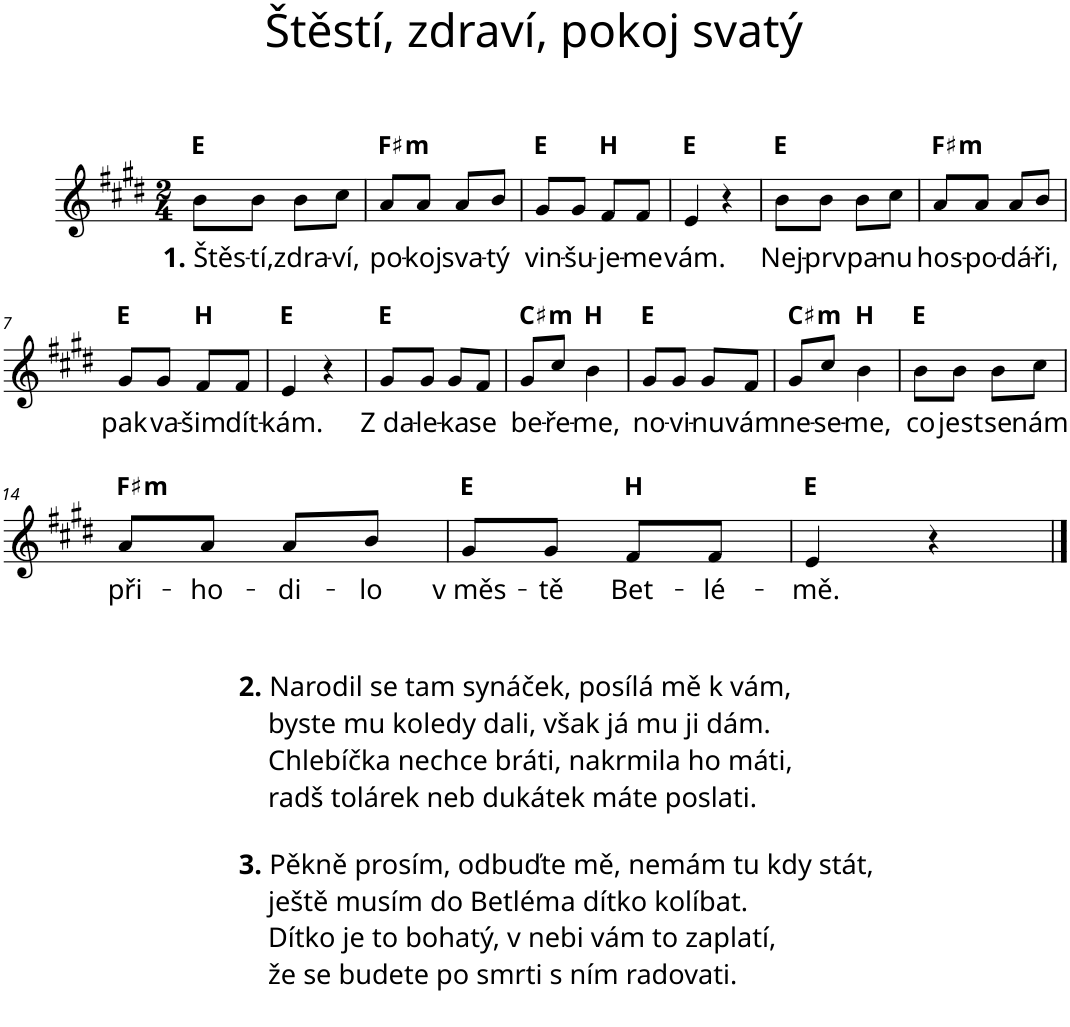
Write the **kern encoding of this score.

**kern	**text	**harte
*part1	*part1	*part1
*staff1	*staff1	*
*I"Piano	*	*
*I'Pno.	*	*
*clefG2	*	*
*k[f#c#g#d#]	*	*
*M2/4	*	*
=1	=1	=1
!	!LO:LY:b	!
8b\L	1. Štěs	E:maj
!	!LO:LY:b	!
8b\J	-tí,	.
!	!LO:LY:b	!
8b\L	zdra-	.
!	!LO:LY:b	!
8cc#\J	-ví,	.
=2	=2	=2
!	!LO:LY:b	!LO:H:kt=m
8a/L	po-	F#:min
!	!LO:LY:b	!
8a/J	-koj	.
!	!LO:LY:b	!
8a/L	sva-	.
!	!LO:LY:b	!
8b/J	-tý	.
=3	=3	=3
!	!LO:LY:b	!
8g#/L	vin-	E:maj
!	!LO:LY:b	!
8g#/J	-šu-	.
!	!LO:LY:b	!
8f#/L	-je-	B:maj
!	!LO:LY:b	!
8f#/J	-me	.
=4	=4	=4
!	!LO:LY:b	!
4e/	vám.	E:maj
4r	.	.
=5	=5	=5
!	!LO:LY:b	!
8b\L	Nej-	E:maj
!	!LO:LY:b	!
8b\J	-prv	.
!	!LO:LY:b	!
8b\L	pa-	.
!	!LO:LY:b	!
8cc#\J	-nu	.
=6	=6	=6
!	!LO:LY:b	!LO:H:kt=m
8a/L	hos-	F#:min
!	!LO:LY:b	!
8a/J	-po-	.
!	!LO:LY:b	!
8a/L	-dá-	.
!	!LO:LY:b	!
8b/J	-ři,	.
!!LO:LB:g=z
=7	=7	=7
!	!LO:LY:b	!
8g#/L	pak	E:maj
!	!LO:LY:b	!
8g#/J	va-	.
!	!LO:LY:b	!
8f#/L	-šim	B:maj
!	!LO:LY:b	!
8f#/J	dít-	.
=8	=8	=8
!	!LO:LY:b	!
4e/	-kám.	E:maj
4r	.	.
=9	=9	=9
!	!LO:LY:b	!
8g#/L	Z da-	E:maj
!	!LO:LY:b	!
8g#/J	-le-	.
!	!LO:LY:b	!
8g#/L	-ka	.
!	!LO:LY:b	!
8f#/J	se	.
=10	=10	=10
!	!LO:LY:b	!LO:H:kt=m
8g#/L	be-	C#:min
!	!LO:LY:b	!
8cc#/J	-ře-	.
!	!LO:LY:b	!
4b\	-me,	B:maj
=11	=11	=11
!	!LO:LY:b	!
8g#/L	no-	E:maj
!	!LO:LY:b	!
8g#/J	-vi-	.
!	!LO:LY:b	!
8g#/L	-nu	.
!	!LO:LY:b	!
8f#/J	vám	.
=12	=12	=12
!	!LO:LY:b	!LO:H:kt=m
8g#/L	ne-	C#:min
!	!LO:LY:b	!
8cc#/J	-se-	.
!	!LO:LY:b	!
4b\	-me,	B:maj
=13	=13	=13
!	!LO:LY:b	!
8b\L	co	E:maj
!	!LO:LY:b	!
8b\J	jest	.
!	!LO:LY:b	!
8b\L	se	.
!	!LO:LY:b	!
8cc#\J	nám	.
!!LO:LB:g=z
=14	=14	=14
!	!LO:LY:b	!LO:H:kt=m
8a/L	při-	F#:min
!	!LO:LY:b	!
8a/J	-ho-	.
!	!LO:LY:b	!
8a/L	-di-	.
!	!LO:LY:b	!
8b/J	-lo	.
=15	=15	=15
!	!LO:LY:b	!
8g#/L	v měs-	E:maj
!	!LO:LY:b	!
8g#/J	-tě	.
!	!LO:LY:b	!
8f#/L	Bet-	B:maj
!	!LO:LY:b	!
8f#/J	-lé-	.
=16	=16	=16
!	!LO:LY:b	!
4e/	-mě.	E:maj
4r	.	.
==	==	==
*-	*-	*-
